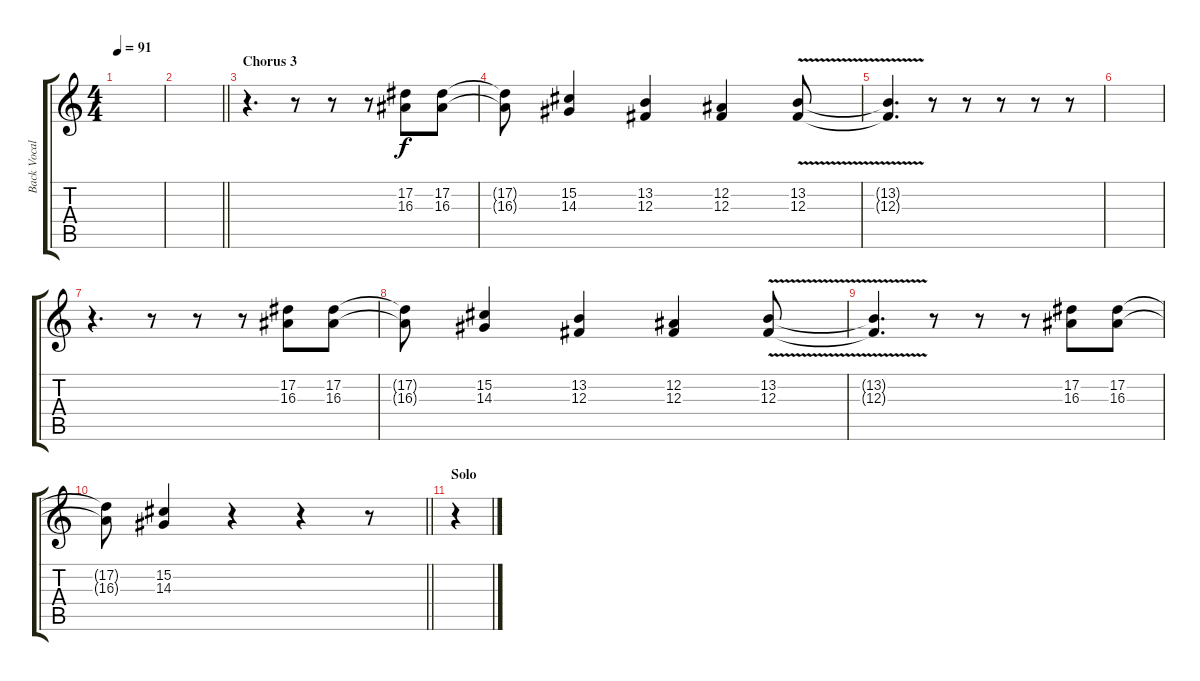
\track ("Back Vocal" "Back Vocal") {instrument lead1square}
\staff {score tabs}
\tuning (Eb4 Bb3 Gb3 Db3 Ab2 Db2) {hide}
\ts (4 4)
\tempo 91
\clef g2
\ks c
|
\barLineRight lightlight
|
\section ("" "Chorus 3")
r.4{d} r.8 r.8 r.8 (17.2 16.3).8 (17.2 16.3).8 |
(17.2{t} 16.3{t}).8 (15.2 14.3).4 (13.2 12.3).4 (12.2 12.3).4 (13.2{v} 12.3{v}).8 |
(13.2{t} 12.3{t}).4{d} r.8 r.8 r.8 r.8 r.8 |
|
r.4{d} r.8 r.8 r.8 (17.2 16.3).8 (17.2 16.3).8 |
(17.2{t} 16.3{t}).8 (15.2 14.3).4 (13.2 12.3).4 (12.2 12.3).4 (13.2{v} 12.3{v}).8 |
(13.2{t} 12.3{t}).4{d} r.8 r.8 r.8 (17.2 16.3).8 (17.2 16.3).8 |
\barLineRight lightlight
(17.2{t} 16.3{t}).8 (15.2 14.3).4 r.4 r.4 r.8 |
\section ("" "Solo")
r.4
